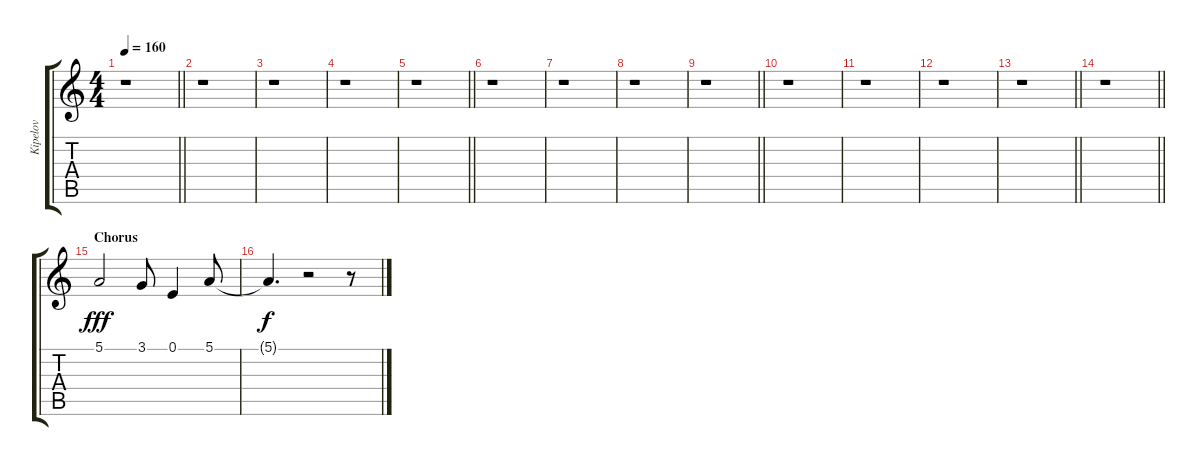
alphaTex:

\track ("Kipelov" "Kipelov") {instrument musicbox}
\staff {score tabs}
\tuning (E4 B3 G3 D3 A2 E2) {hide}
\ts (4 4)
\tempo 160
\clef g2
\barLineRight lightlight
\ks c
r.1{dy f} |
r.1 |
r.1 |
r.1 |
\barLineRight lightlight
r.1 |
r.1 |
r.1 |
r.1 |
\barLineRight lightlight
r.1 |
r.1 |
r.1 |
r.1 |
\barLineRight lightlight
r.1 |
\barLineRight lightlight
r.1 |
\section ("" "Chorus")
5.1.2{dy fff} 3.1.8 0.1.4 5.1.8 |
5.1{t}.4{d dy f} r.2 r.8
